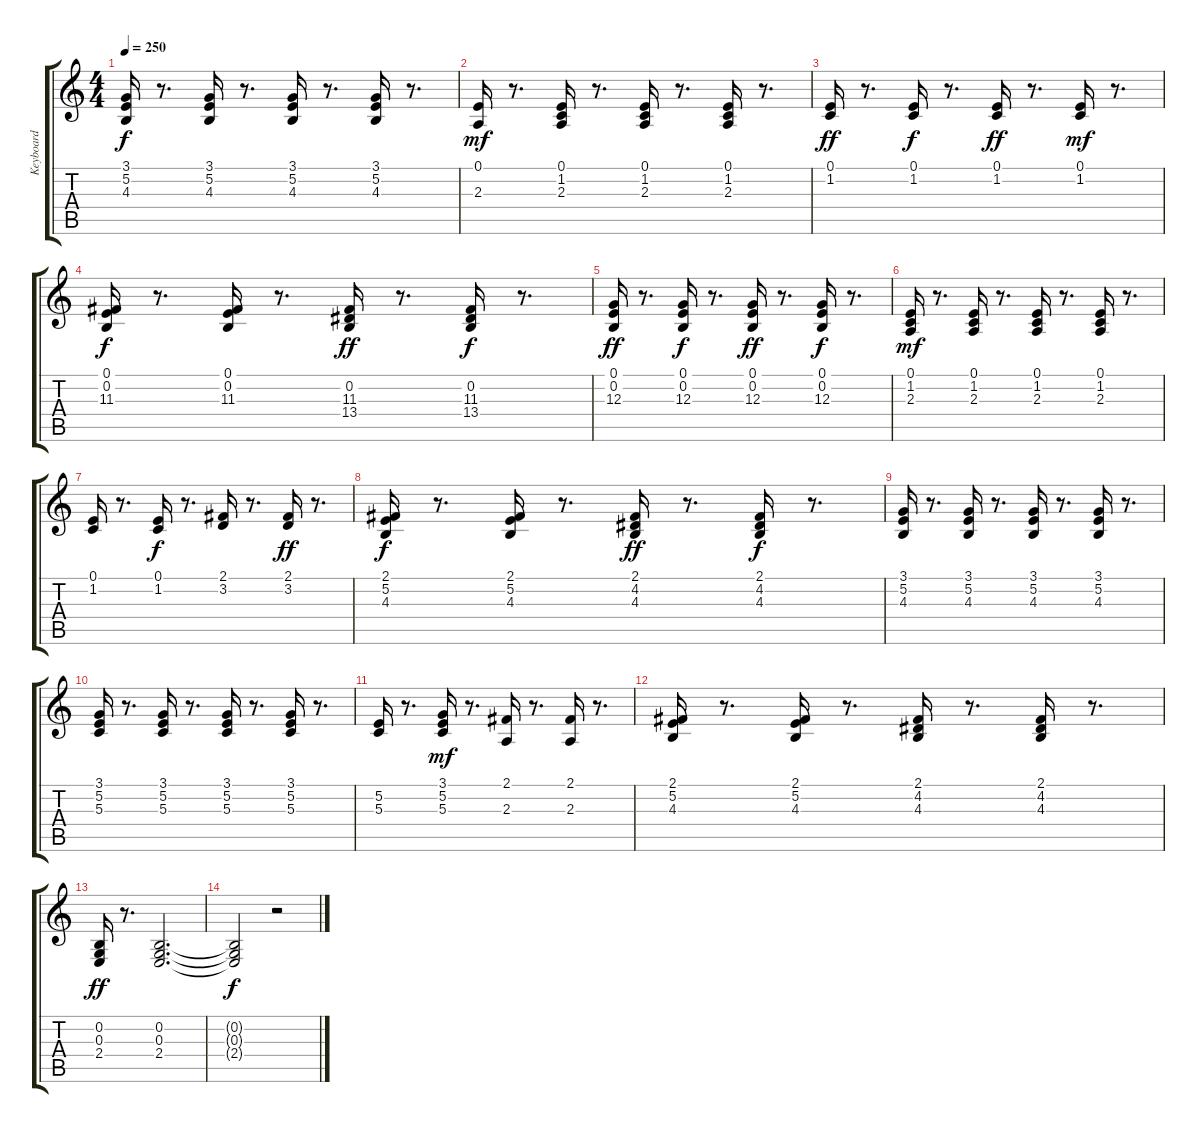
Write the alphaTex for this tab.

\track ("Keyboard" "Keyboard") {instrument electricpiano2}
\staff {score tabs}
\tuning (E4 B3 G3 D3 A2 E2) {hide}
\ts (4 4)
\tempo 250
\clef g2
\ks c
(3.1 5.2 4.3).16{dy f} r.8{d} (3.1 5.2 4.3).16 r.8{d} (3.1 5.2 4.3).16 r.8{d} (3.1 5.2 4.3).16 r.8{d} |
(0.1 2.3).16{dy mf} r.8{d} (0.1 1.2 2.3).16 r.8{d} (0.1 1.2 2.3).16 r.8{d} (0.1 1.2 2.3).16 r.8{d} |
(0.1 1.2).16{dy ff} r.8{d} (0.1 1.2).16{dy f} r.8{d} (0.1 1.2).16{dy ff} r.8{d} (0.1 1.2).16{dy mf} r.8{d} |
(0.1 0.2 11.3).16{dy f} r.8{d} (0.1 0.2 11.3).16 r.8{d} (0.2 11.3 13.4).16{dy ff} r.8{d} (0.2 11.3 13.4).16{dy f} r.8{d} |
(0.1 0.2 12.3).16{dy ff} r.8{d} (0.1 0.2 12.3).16{dy f} r.8{d} (0.1 0.2 12.3).16{dy ff} r.8{d} (0.1 0.2 12.3).16{dy f} r.8{d} |
(0.1 1.2 2.3).16{dy mf} r.8{d} (0.1 1.2 2.3).16{volume 12} r.8{d} (0.1 1.2 2.3).16{volume 12} r.8{d} (0.1 1.2 2.3).16{volume 12} r.8{d} |
(0.1 1.2).16{volume 12} r.8{d} (0.1 1.2).16{dy f volume 12} r.8{d} (2.1 3.2).16{volume 11} r.8{d} (2.1 3.2).16{dy ff volume 11} r.8{d} |
(2.1 5.2 4.3).16{dy f volume 10} r.8{d} (2.1 5.2 4.3).16{volume 10} r.8{d} (2.1 4.2 4.3).16{dy ff volume 10} r.8{d} (2.1 4.2 4.3).16{dy f volume 10} r.8{d} |
(3.1 5.2 4.3).16{volume 9} r.8{d} (3.1 5.2 4.3).16{volume 9} r.8{d} (3.1 5.2 4.3).16{volume 8} r.8{d} (3.1 5.2 4.3).16{volume 8} r.8{d} |
(3.1 5.2 5.3).16{volume 8} r.8{d} (3.1 5.2 5.3).16{volume 8} r.8{d} (3.1 5.2 5.3).16{volume 7} r.8{d} (3.1 5.2 5.3).16{volume 7} r.8{d} |
(5.2 5.3).16{volume 6} r.8{d} (3.1 5.2 5.3).16{dy mf volume 5} r.8{d} (2.1 2.3).16{volume 4} r.8{d} (2.1 2.3).16{volume 4} r.8{d} |
(2.1 5.2 4.3).16{volume 3} r.8{d} (2.1 5.2 4.3).16{volume 3} r.8{d} (2.1 4.2 4.3).16{volume 2} r.8{d} (2.1 4.2 4.3).16{volume 2} r.8{d} |
(0.2 0.3 2.4).16{dy ff volume 2} r.8{d} (0.2 0.3 2.4).2{d volume 0} |
(0.2{t} 0.3{t} 2.4{t}).2{dy f} r.2
